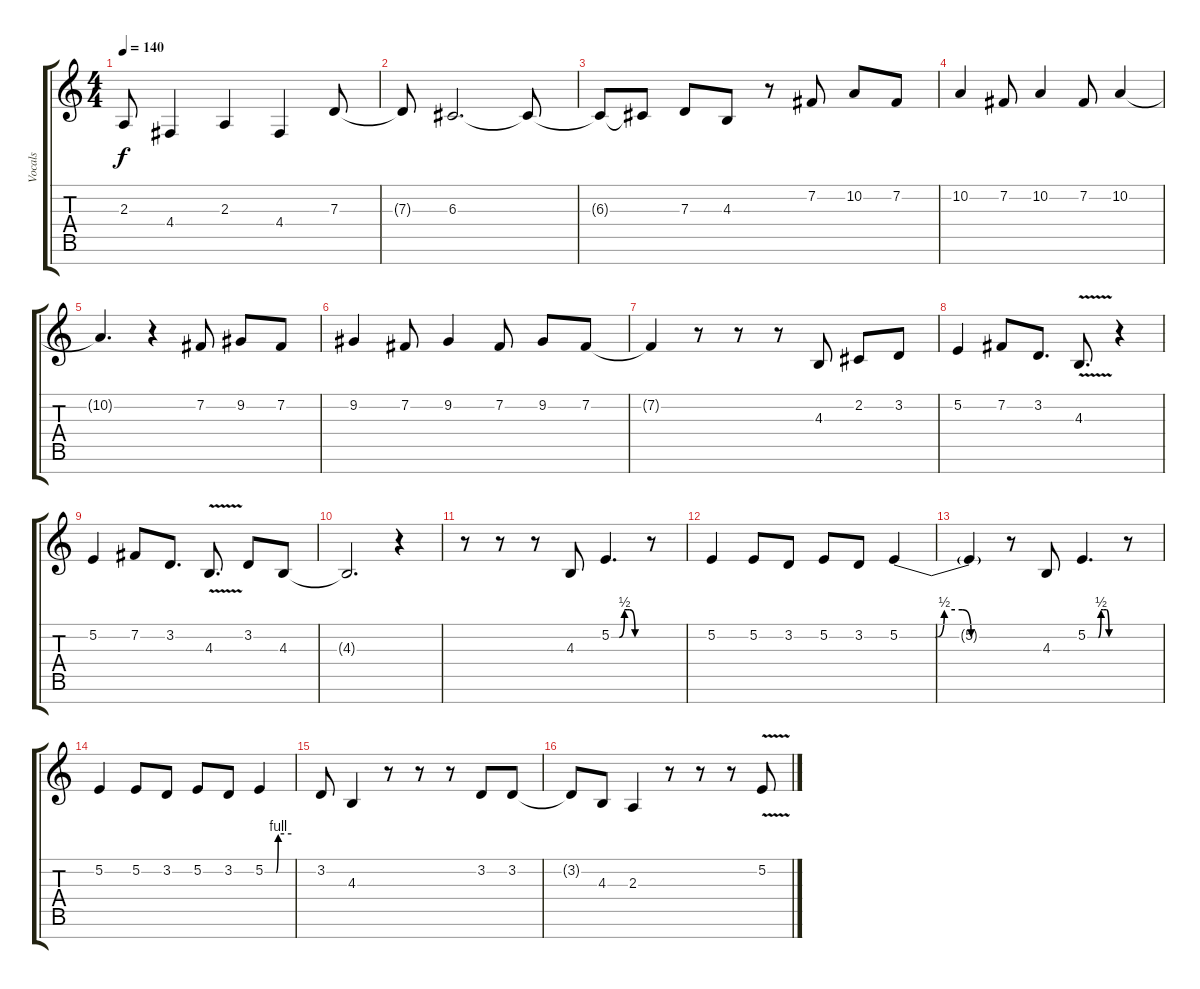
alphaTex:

\track ("Vocals" "Vocals") {instrument synthvoice}
\staff {score tabs}
\tuning (E4 B3 G3 D3 A2 E2 B1) {hide}
\ts (4 4)
\tempo 140
\clef g2
\ks c
2.3{t}.8{dy f} 4.4.4 2.3.4 4.4.4 7.3.8 |
7.3{t}.8 6.3.2{d} 6.3{t}.8 |
6.3{t}.8 6.3{t}.8 7.3.8 4.3.8 r.8 7.2.8 10.2.8 7.2.8 |
10.2.4 7.2.8 10.2.4 7.2.8 10.2.4 |
10.2{t}.4{d} r.4 7.2.8 9.2.8 7.2.8 |
9.2.4 7.2.8 9.2.4 7.2.8 9.2.8 7.2.8 |
7.2{t}.4 r.8 r.8 r.8 4.3.8 2.2.8 3.2.8 |
5.2.4 7.2.8 3.2.8{d} 4.3{v}.8{d} r.4 |
5.2.4 7.2.8 3.2.8{d} 4.3{v}.8{d} 3.2.8 4.3.8 |
4.3{t}.2{d} r.4 |
r.8 r.8 r.8 4.3.8 5.2{be (custom 0 0 15 0 25 2 30 2 35 2 45 0 60 0)}.4{d} r.8 |
5.2.4 5.2.8 3.2.8 5.2.8 3.2.8 5.2{be (custom 0 0 20 0 25 2 35 2 40 0 60 0)}.4 |
5.2{t}.4 r.8 4.3.8 5.2{be (custom 0 0 20 0 25 2 30 2 35 2 40 0 60 0)}.4{d} r.8 |
5.2.4 5.2.8 3.2.8 5.2.8 3.2.8 5.2{be (custom 0 0 25 0 30 4 60 4)}.4 |
3.2.8 4.3.4 r.8 r.8 r.8 3.2.8 3.2.8 |
3.2{t}.8 4.3.8 2.3.4 r.8 r.8 r.8 5.2{v}.8
